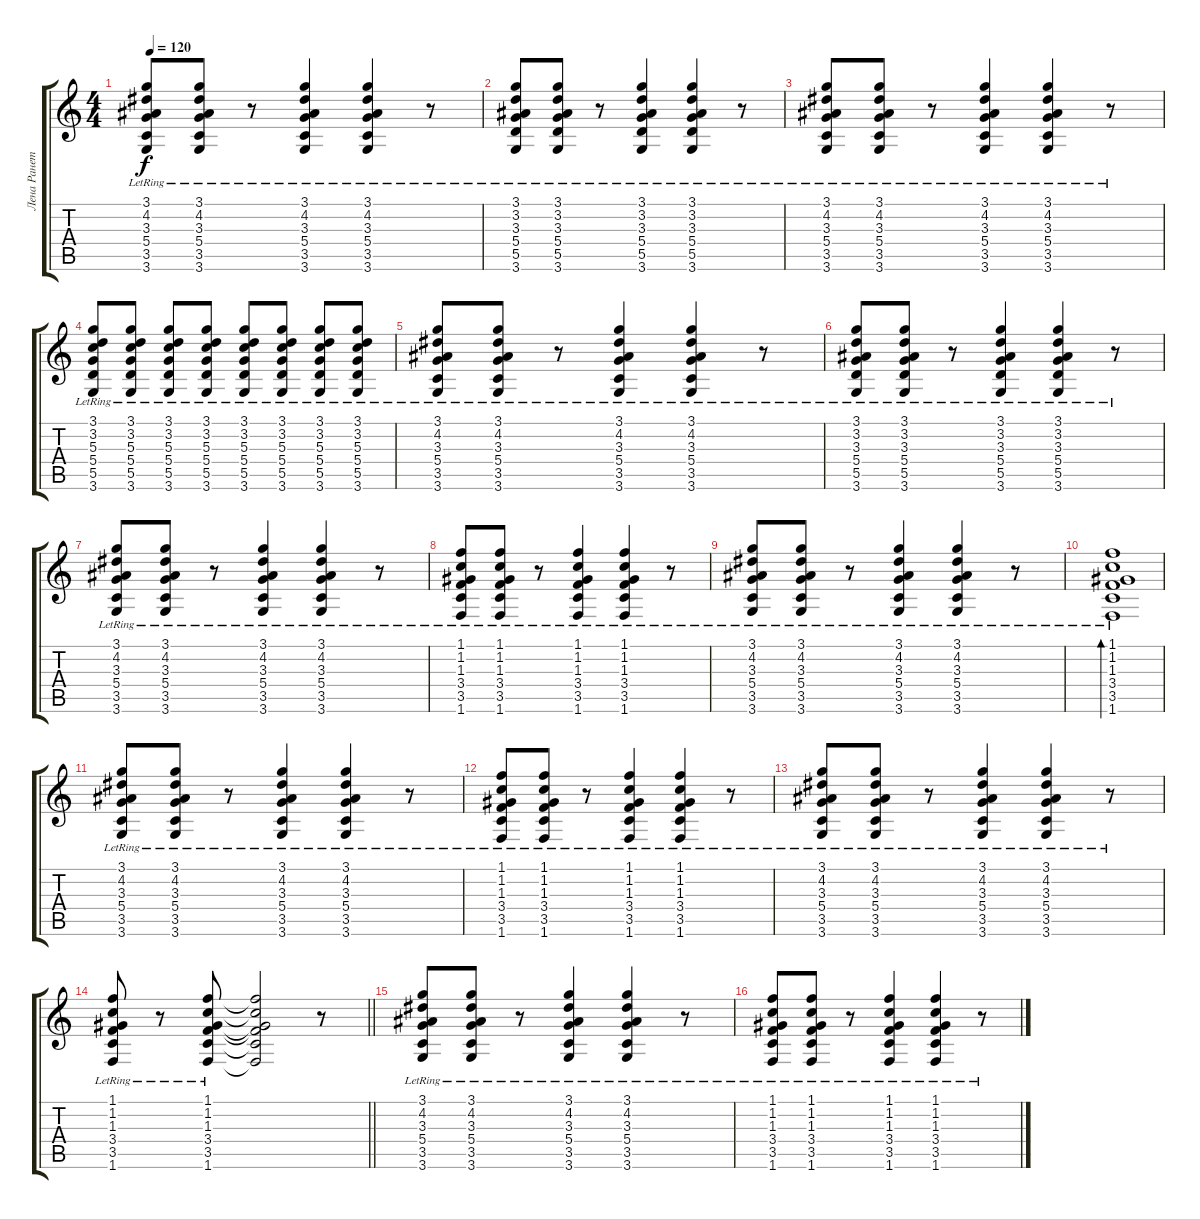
\track ("Лена Ранетка" "Лена Ранет") {instrument acousticguitarsteel}
\staff {score tabs}
\tuning (E4 B3 G3 D3 A2 E2) {hide}
\ts (4 4)
\tempo 120
\clef g2
\ks c
(3.1{lr} 4.2{lr} 3.3{lr} 5.4{lr} 3.5{lr} 3.6{lr}).8{dy f} (3.1{lr} 4.2{lr} 3.3{lr} 5.4{lr} 3.5{lr} 3.6{lr}).8 r.8 (3.1{lr} 4.2{lr} 3.3{lr} 5.4{lr} 3.5{lr} 3.6{lr}).4 (3.1{lr} 4.2{lr} 3.3{lr} 5.4{lr} 3.5{lr} 3.6{lr}).4 r.8 |
(3.1{lr} 3.2{lr} 3.3{lr} 5.4{lr} 5.5{lr} 3.6{lr}).8 (3.1{lr} 3.2{lr} 3.3{lr} 5.4{lr} 5.5{lr} 3.6{lr}).8 r.8 (3.1{lr} 3.2{lr} 3.3{lr} 5.4{lr} 5.5{lr} 3.6{lr}).4 (3.1{lr} 3.2{lr} 3.3{lr} 5.4{lr} 5.5{lr} 3.6{lr}).4 r.8 |
(3.1{lr} 4.2{lr} 3.3{lr} 5.4{lr} 3.5{lr} 3.6{lr}).8 (3.1{lr} 4.2{lr} 3.3{lr} 5.4{lr} 3.5{lr} 3.6{lr}).8 r.8 (3.1{lr} 4.2{lr} 3.3{lr} 5.4{lr} 3.5{lr} 3.6{lr}).4 (3.1{lr} 4.2{lr} 3.3{lr} 5.4{lr} 3.5{lr} 3.6{lr}).4 r.8 |
(3.1{lr} 3.2{lr} 5.3{lr} 5.4{lr} 5.5{lr} 3.6{lr}).8 (3.1{lr} 3.2{lr} 5.3{lr} 5.4{lr} 5.5{lr} 3.6{lr}).8 (3.1{lr} 3.2{lr} 5.3{lr} 5.4{lr} 5.5{lr} 3.6{lr}).8 (3.1{lr} 3.2{lr} 5.3{lr} 5.4{lr} 5.5{lr} 3.6{lr}).8 (3.1{lr} 3.2{lr} 5.3{lr} 5.4{lr} 5.5{lr} 3.6{lr}).8 (3.1{lr} 3.2{lr} 5.3{lr} 5.4{lr} 5.5{lr} 3.6{lr}).8 (3.1{lr} 3.2{lr} 5.3{lr} 5.4{lr} 5.5{lr} 3.6{lr}).8 (3.1{lr} 3.2{lr} 5.3{lr} 5.4{lr} 5.5{lr} 3.6{lr}).8 |
(3.1{lr} 4.2{lr} 3.3{lr} 5.4{lr} 3.5{lr} 3.6{lr}).8 (3.1{lr} 4.2{lr} 3.3{lr} 5.4{lr} 3.5{lr} 3.6{lr}).8 r.8 (3.1{lr} 4.2{lr} 3.3{lr} 5.4{lr} 3.5{lr} 3.6{lr}).4 (3.1{lr} 4.2{lr} 3.3{lr} 5.4{lr} 3.5{lr} 3.6{lr}).4 r.8 |
(3.1{lr} 3.2{lr} 3.3{lr} 5.4{lr} 5.5{lr} 3.6{lr}).8 (3.1{lr} 3.2{lr} 3.3{lr} 5.4{lr} 5.5{lr} 3.6{lr}).8 r.8 (3.1{lr} 3.2{lr} 3.3{lr} 5.4{lr} 5.5{lr} 3.6{lr}).4 (3.1{lr} 3.2{lr} 3.3{lr} 5.4{lr} 5.5{lr} 3.6{lr}).4 r.8 |
(3.1{lr} 4.2{lr} 3.3{lr} 5.4{lr} 3.5{lr} 3.6{lr}).8 (3.1{lr} 4.2{lr} 3.3{lr} 5.4{lr} 3.5{lr} 3.6{lr}).8 r.8 (3.1{lr} 4.2{lr} 3.3{lr} 5.4{lr} 3.5{lr} 3.6{lr}).4 (3.1{lr} 4.2{lr} 3.3{lr} 5.4{lr} 3.5{lr} 3.6{lr}).4 r.8 |
(1.1{lr} 1.2{lr} 1.3{lr} 3.4{lr} 3.5{lr} 1.6{lr}).8 (1.1{lr} 1.2{lr} 1.3{lr} 3.4{lr} 3.5{lr} 1.6{lr}).8 r.8 (1.1{lr} 1.2{lr} 1.3{lr} 3.4{lr} 3.5{lr} 1.6{lr}).4 (1.1{lr} 1.2{lr} 1.3{lr} 3.4{lr} 3.5{lr} 1.6{lr}).4 r.8 |
(3.1{lr} 4.2{lr} 3.3{lr} 5.4{lr} 3.5{lr} 3.6{lr}).8 (3.1{lr} 4.2{lr} 3.3{lr} 5.4{lr} 3.5{lr} 3.6{lr}).8 r.8 (3.1{lr} 4.2{lr} 3.3{lr} 5.4{lr} 3.5{lr} 3.6{lr}).4 (3.1{lr} 4.2{lr} 3.3{lr} 5.4{lr} 3.5{lr} 3.6{lr}).4 r.8 |
(1.1 1.2 1.3 3.4 3.5 1.6{lr}).1{bd 60} |
(3.1{lr} 4.2{lr} 3.3{lr} 5.4{lr} 3.5{lr} 3.6{lr}).8 (3.1{lr} 4.2{lr} 3.3{lr} 5.4{lr} 3.5{lr} 3.6{lr}).8 r.8 (3.1{lr} 4.2{lr} 3.3{lr} 5.4{lr} 3.5{lr} 3.6{lr}).4 (3.1{lr} 4.2{lr} 3.3{lr} 5.4{lr} 3.5{lr} 3.6{lr}).4 r.8 |
(1.1{lr} 1.2{lr} 1.3{lr} 3.4{lr} 3.5{lr} 1.6{lr}).8 (1.1{lr} 1.2{lr} 1.3{lr} 3.4{lr} 3.5{lr} 1.6{lr}).8 r.8 (1.1{lr} 1.2{lr} 1.3{lr} 3.4{lr} 3.5{lr} 1.6{lr}).4 (1.1{lr} 1.2{lr} 1.3{lr} 3.4{lr} 3.5{lr} 1.6{lr}).4 r.8 |
(3.1{lr} 4.2{lr} 3.3{lr} 5.4{lr} 3.5{lr} 3.6{lr}).8 (3.1{lr} 4.2{lr} 3.3{lr} 5.4{lr} 3.5{lr} 3.6{lr}).8 r.8 (3.1{lr} 4.2{lr} 3.3{lr} 5.4{lr} 3.5{lr} 3.6{lr}).4 (3.1{lr} 4.2{lr} 3.3{lr} 5.4{lr} 3.5{lr} 3.6{lr}).4 r.8 |
\barLineRight lightlight
(1.1{lr} 1.2{lr} 1.3{lr} 3.4{lr} 3.5{lr} 1.6{lr}).8 r.8 (1.1{lr} 1.2{lr} 1.3{lr} 3.4{lr} 3.5{lr} 1.6{lr}).8 (1.1{t} 1.2{t} 1.3{t} 3.4{t} 3.5{t} 1.6{t}).2 r.8 |
(3.1{lr} 4.2{lr} 3.3{lr} 5.4{lr} 3.5{lr} 3.6{lr}).8 (3.1{lr} 4.2{lr} 3.3{lr} 5.4{lr} 3.5{lr} 3.6{lr}).8 r.8 (3.1{lr} 4.2{lr} 3.3{lr} 5.4{lr} 3.5{lr} 3.6{lr}).4 (3.1{lr} 4.2{lr} 3.3{lr} 5.4{lr} 3.5{lr} 3.6{lr}).4 r.8 |
(1.1{lr} 1.2{lr} 1.3{lr} 3.4{lr} 3.5{lr} 1.6{lr}).8 (1.1{lr} 1.2{lr} 1.3{lr} 3.4{lr} 3.5{lr} 1.6{lr}).8 r.8 (1.1{lr} 1.2{lr} 1.3{lr} 3.4{lr} 3.5{lr} 1.6{lr}).4 (1.1{lr} 1.2{lr} 1.3{lr} 3.4{lr} 3.5{lr} 1.6{lr}).4 r.8
